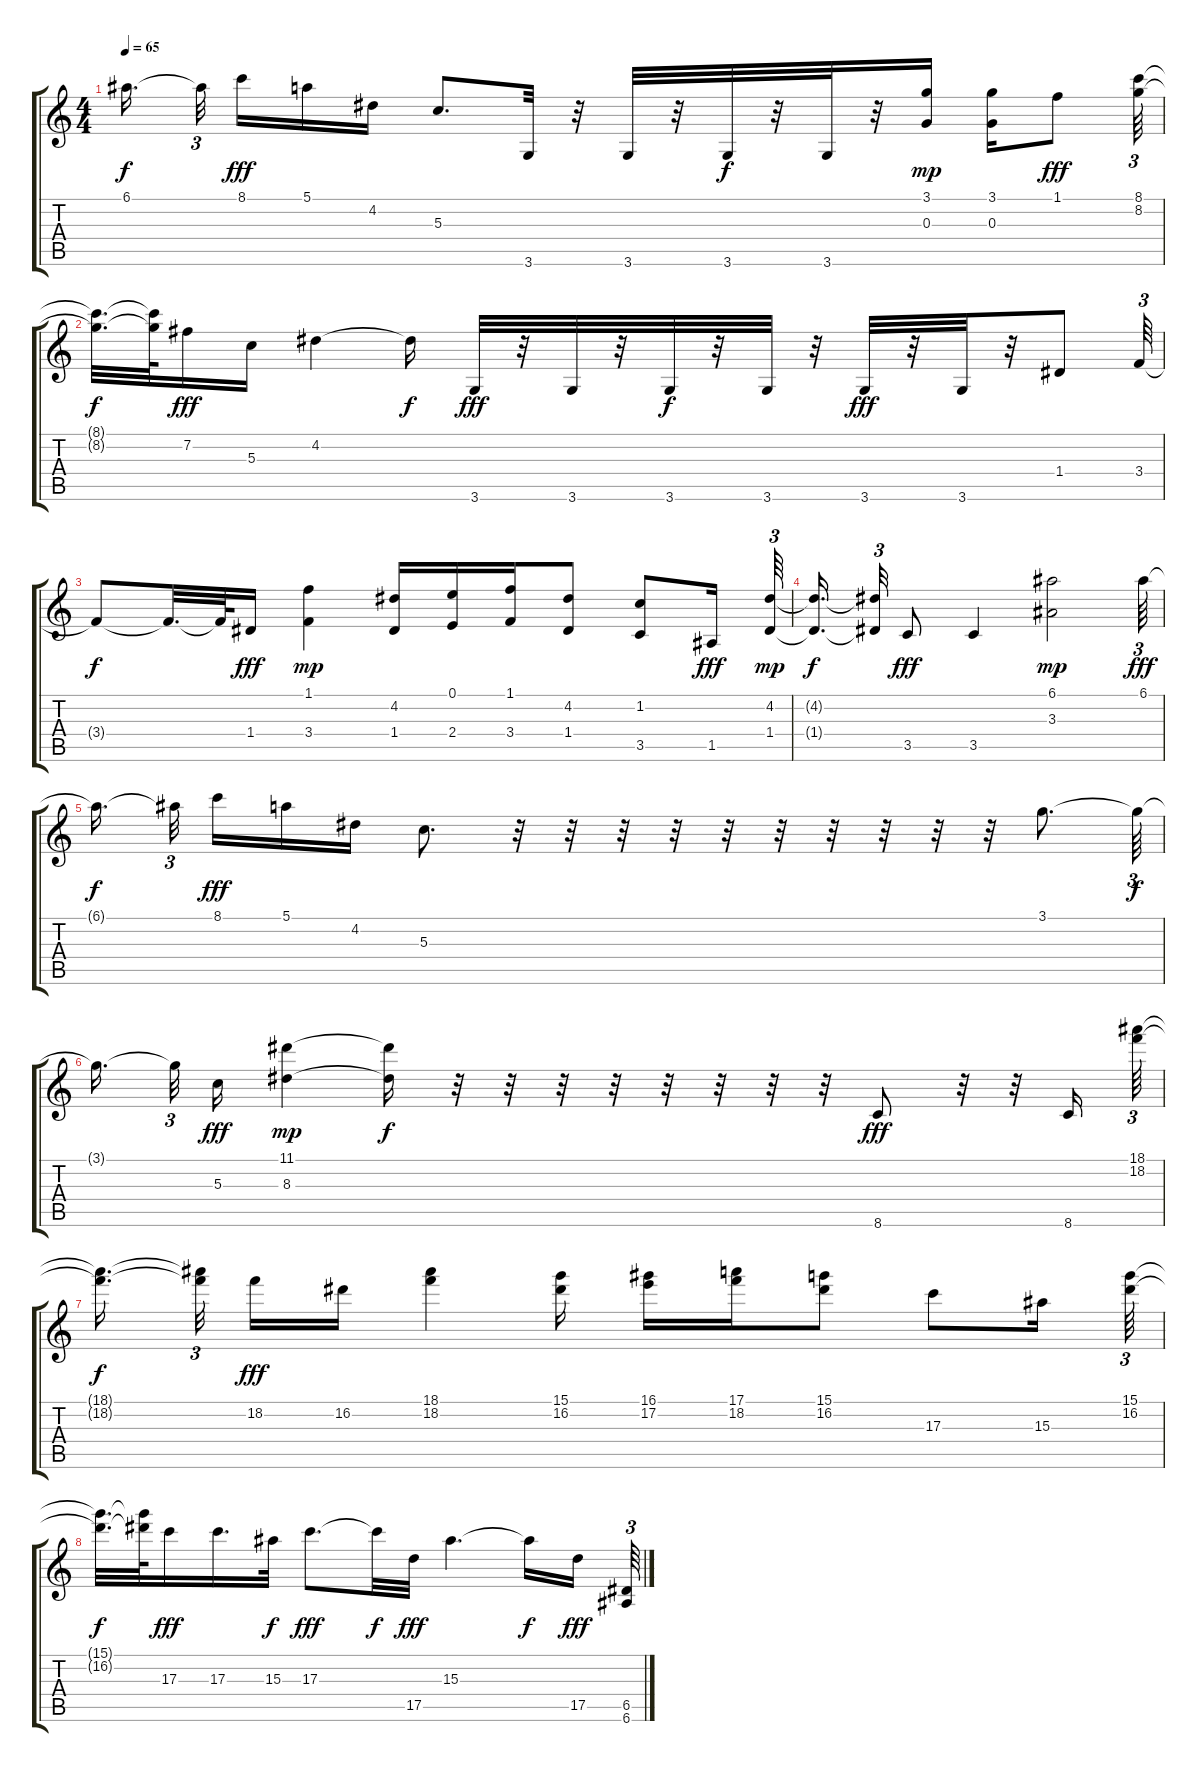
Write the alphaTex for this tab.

\track "" {instrument distortionguitar}
\staff {score tabs}
\tuning (E4 B3 G3 D3 A2 E2) {hide}
\ts (4 4)
\tempo 65
\clef g2
\ks c
6.1{t}.16{d dy f beam splitsecondary} 6.1{t}.32{tu (3 2) beam splitsecondary} 8.1.16{dy fff} 5.1.16 4.2.16 5.3.8{d} 3.6.32 r.32 3.6.32 r.32 3.6.32{dy f} r.32 3.6.32 r.32 (3.1 0.3).16{dy mp} (3.1 0.3).16 1.1.8{dy fff} (8.1 8.2).64{tu (3 2)} |
(8.1{t} 8.2{t}).32{d dy f} (8.1{t} 8.2{t}).64 7.2.16{dy fff} 5.3.16 4.2.4 4.2{t}.16{dy f} 3.6.32{dy fff} r.32 3.6.32 r.32 3.6.32{dy f} r.32 3.6.32 r.32 3.6.32{dy fff} r.32 3.6.32 r.32 1.4.8 3.4.64{tu (3 2)} |
3.4{t}.8{dy f} 3.4{t}.32{d} 3.4{t}.64 1.4.16{dy fff} (1.1 3.4).4{dy mp} (4.2 1.4).16 (0.1 2.4).16 (1.1 3.4).16 (4.2 1.4).8 (1.2 3.5).8 1.5.16{dy fff} (4.2 1.4).64{tu (3 2) dy mp} |
(4.2{t} 1.4{t}).16{d dy f beam splitsecondary} (4.2{t} 1.4{t}).32{tu (3 2)} 3.5.8{dy fff} 3.5.4 (6.1 3.3).2{dy mp} 6.1.64{tu (3 2) dy fff} |
6.1{t}.16{d dy f beam splitsecondary} 6.1{t}.32{tu (3 2) beam splitsecondary} 8.1.16{dy fff} 5.1.16 4.2.16 5.3.8{d} r.32 r.32 r.32 r.32 r.32 r.32 r.32 r.32 r.32 r.32 3.1.8{d} 3.1{t}.64{tu (3 2) dy f} |
3.1{t}.16{d beam splitsecondary} 3.1{t}.32{tu (3 2)} 5.3.16{dy fff} (11.1 8.3).4{dy mp} (11.1{t} 8.3{t}).16{dy f} r.32 r.32 r.32 r.32 r.32 r.32 r.32 r.32 8.6.8{dy fff} r.32 r.32 8.6.16 (18.1 18.2).64{tu (3 2)} |
(18.1{t} 18.2{t}).16{d dy f beam splitsecondary} (18.1{t} 18.2{t}).32{tu (3 2) beam splitsecondary} 18.2.16{dy fff} 16.2.16 (18.1 18.2).4 (15.1 16.2).16 (16.1 17.2).16 (17.1 18.2).16 (15.1 16.2).8 17.3.8 15.3.16 (15.1 16.2).64{tu (3 2)} |
(15.1{t} 16.2{t}).32{d dy f} (15.1{t} 16.2{t}).64 17.3.16{dy fff} 17.3.16{d} 15.3.32{dy f} 17.3.8{d dy fff} 17.3{t}.32{dy f} 17.5.32{dy fff} 15.3.4{d} 15.3{t}.16{dy f} 17.5.16{dy fff} (6.5 6.6).64{tu (3 2)}
